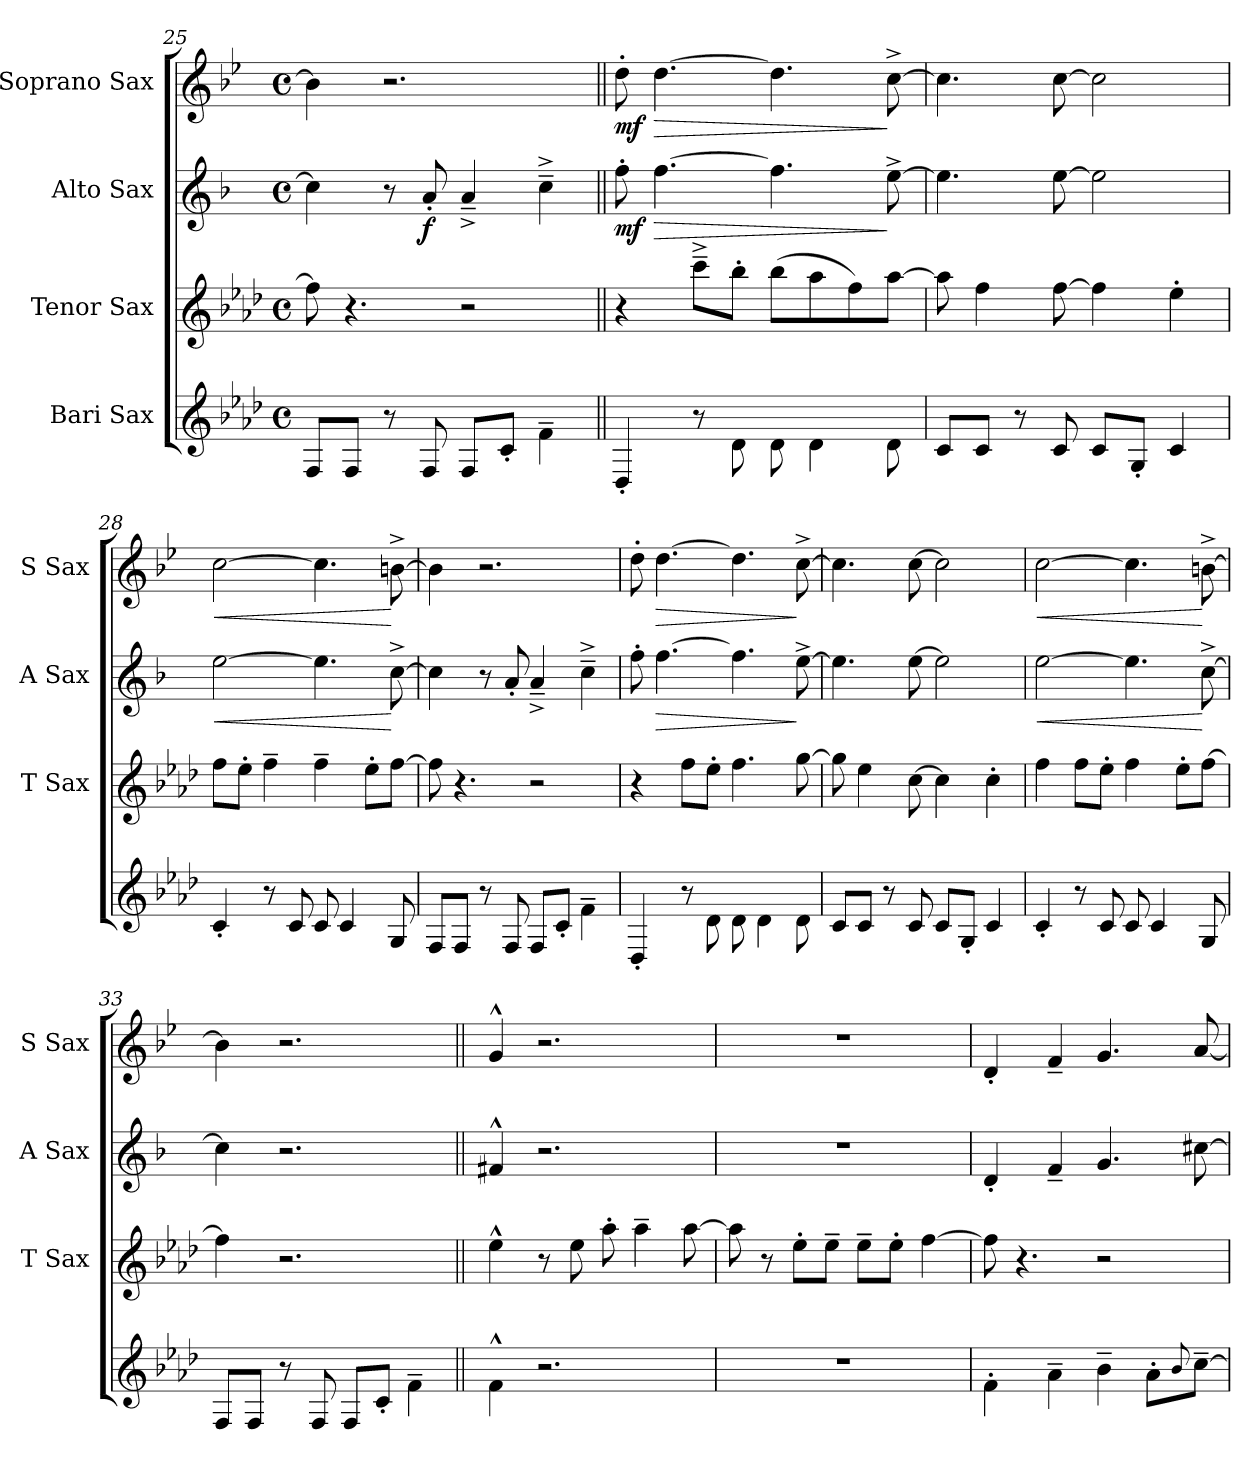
**kern	**kern	**kern	**dynam	**kern	**dynam
*part4	*part3	*part2	*part2	*part1	*part1
*staff4	*staff3	*staff2	*staff2	*staff1	*staff1
*I"Bari Sax	*I"Tenor Sax	*I"Alto Sax	*	*I"Soprano Sax	*
*	*I'T Sax	*I'A Sax	*	*I'S Sax	*
*clefG2	*clefG2	*clefG2	*	*clefG2	*
*ITrd12c21	*ITrd8c14	*ITrd5c9	*	*ITrd1c2	*
*k[b-e-a-d-]	*k[b-e-a-d-]	*k[b-e-a-d-]	*	*k[b-e-a-d-]	*
*A-:	*A-:	*A-:	*	*A-:	*
*M4/4	*M4/4	*M4/4	*	*M4/4	*
*met(c)	*met(c)	*met(c)	*	*met(c)	*
=25	=25	=25	=25	=25	=25
8FF/L	8f\]	4e-\]	.	4an\]	.
8FF/J	4.r	.	.	.	.
8r	.	8r	.	2.r	.
!	!	!	!LO:DY:b	!	!
8FF/	.	8c'</	f	.	.
8FF/L	2r	4c^<~</	.	.	.
8C'</J	.	.	.	.	.
4F~>\	.	4e-^>~>\	.	.	.
!!LO:PB:g=z
=26||	=26||	=26||	=26||	=26||	=26||
!	!	!	!LO:DY:b	!	!LO:DY:b
4DD-'</	4r	8a-'>\	mf	8cc'>\	mf
!	!	!	!LO:HP:b	!	!LO:HP:b
.	.	[4.a-\	>	[4.cc\	>
8r	8cc^>~>\L	.	.	.	.
8D-\	8b-'>\J	.	.	.	.
8D-\	(>8b-\L	4.a-\]	.	4.cc\]	.
4D-\	8a-\	.	.	.	.
.	8f\)	.	.	.	.
8D-\	[8a-\J	[8g^>\	]	[8b-^>\	]
=27	=27	=27	=27	=27	=27
8C/L	8a-\]	4.g\]	.	4.b-\]	.
8C/J	4f\	.	.	.	.
8r	.	.	.	.	.
8C/	[8f\	[8g\	.	[8b-\	.
8C/L	4f\]	2g\]	.	2b-\]	.
8GG'</J	.	.	.	.	.
4C/	4e-'<\	.	.	.	.
=28	=28	=28	=28	=28	=28
!	!	!	!LO:HP:b	!	!LO:HP:b
4C'</	8f\L	(>[2g\	<	(>[2b-\	<
.	8e-'<\J	.	.	.	.
8r	4f~>\	.	.	.	.
8C/	.	.	.	.	.
8C/	4f~>\	4.g\]	.	4.b-\]	.
4C/	.	.	.	.	.
.	8e-'<\L	.	.	.	.
8GG/	[8f\J	[8e-^<\	[	[8an^<\	[
=29	=29	=29	=29	=29	=29
8FF/L	8f\]	4e-\]	.	4a\]	.
8FF/J	4.r	.	.	.	.
8r	.	8r	.	2.r	.
8FF/	.	8c'</	.	.	.
8FF/L	2r	4c^>~>/	.	.	.
8C'</J	.	.	.	.	.
4F~>\	.	4e-^>~>\	.	.	.
=30	=30	=30	=30	=30	=30
4DD-'</	4r	8a-'<\	.	8cc'<\	.
!	!	!	!LO:HP:b	!	!LO:HP:b
.	.	[4.a-\	>	[4.cc\	>
8r	8f\L	.	.	.	.
8D-\	8e-'<\J	.	.	.	.
8D-\	4.f\	4.a-\]	.	4.cc\]	.
4D-\	.	.	.	.	.
8D-\	[8g\	[8g^<\	]	[8b-^<\	]
=31	=31	=31	=31	=31	=31
8C/L	8g\]	4.g\]	.	4.b-\]	.
8C/J	4e-\	.	.	.	.
8r	.	.	.	.	.
8C/	[8c\	[8g\	.	[8b-\	.
8C/L	4c\]	2g\]	.	2b-\]	.
8GG'</J	.	.	.	.	.
4C/	4c'<\	.	.	.	.
=32	=32	=32	=32	=32	=32
!	!	!	!LO:HP:b	!	!LO:HP:b
4C'</	4f\	(>[2g\	<	(>[2b-\	<
8r	8f\L	.	.	.	.
8C/	8e-'<\J	.	.	.	.
8C/	4f\	4.g\]	.	4.b-\]	.
4C/	.	.	.	.	.
.	8e-'<\L	.	.	.	.
8GG/	[8f\J	[8e-^<\	[	[8an^<\	[
=33	=33	=33	=33	=33	=33
8FF/L	4f\]	4e-\]	.	4a\]	.
8FF/J	.	.	.	.	.
8r	2.r	2.r	.	2.r	.
8FF/	.	.	.	.	.
8FF/L	.	.	.	.	.
8C'</J	.	.	.	.	.
4F~>\	.	.	.	.	.
=34||	=34||	=34||	=34||	=34||	=34||
4F^^<\	4e-^^<\	4A^^</	.	4f^^</	.
2.r	8r	2.r	.	2.r	.
.	8e-\	.	.	.	.
.	8a-'<\	.	.	.	.
.	4a-~>\	.	.	.	.
.	[8a-\	.	.	.	.
=35	=35	=35	=35	=35	=35
1r	8a-\]	1r	.	1r	.
.	8r	.	.	.	.
.	8e-'<\L	.	.	.	.
.	8e-~>\J	.	.	.	.
.	8e-~>\L	.	.	.	.
.	8e-'<\J	.	.	.	.
.	[4f\	.	.	.	.
=36	=36	=36	=36	=36	=36
4F'<\	8f\]	4F'</	.	4c'</	.
.	4.r	.	.	.	.
4A-~>\	.	4A-~>/	.	4e-~>/	.
4B-~>\	2r	4.B-/	.	4.f/	.
8A-'<\L	.	.	.	.	.
8qqB-/	.	.	.	.	.
[8c~>\J	.	[8e\	.	[8g/	.
=	=	=	=	=	=
*-	*-	*-	*-	*-	*-
